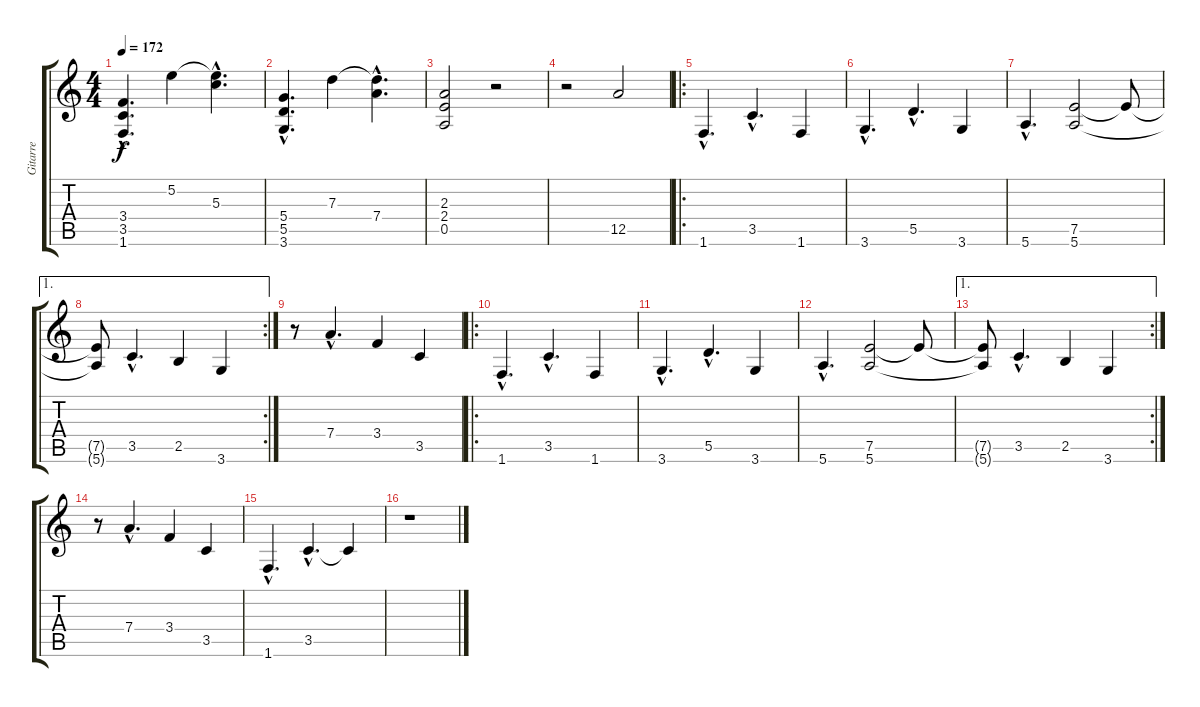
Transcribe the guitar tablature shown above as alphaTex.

\track ("Gitarre" "Gitarre") {instrument distortionguitar}
\staff {score tabs}
\tuning (E4 B3 G3 D3 A2 E2) {hide}
\ts (4 4)
\tempo 172
\clef g2
\ks c
(3.4{hac} 3.5{hac} 1.6{hac}).4{d dy f} 5.2.4 (5.2{hac t} 5.3{hac}).4{d} |
(5.4{hac} 5.5{hac} 3.6{hac}).4{d} 7.3.4 (7.3{hac t} 7.4{hac}).4{d} |
(2.3 2.4 0.5).2 r.2 |
r.2 12.5.2 |
\ro
1.6{hac}.4{d} 3.5{hac}.4{d} 1.6.4 |
3.6{hac}.4{d} 5.5{hac}.4{d} 3.6.4 |
5.6{hac}.4{d} (7.5 5.6).2 7.5{t}.8 |
\ae 1
\rc 2
(7.5{t} 5.6{t}).8 3.5{hac}.4{d} 2.5.4 3.6.4 |
r.8 7.4{hac}.4{d} 3.4.4 3.5.4 |
\ro
1.6{hac}.4{d} 3.5{hac}.4{d} 1.6.4 |
3.6{hac}.4{d} 5.5{hac}.4{d} 3.6.4 |
5.6{hac}.4{d} (7.5 5.6).2 7.5{t}.8 |
\ae 1
\rc 2
(7.5{t} 5.6{t}).8 3.5{hac}.4{d} 2.5.4 3.6.4 |
r.8 7.4{hac}.4{d} 3.4.4 3.5.4 |
1.6{hac}.4{d} 3.5{hac}.4{d} 3.5{t}.4 |
r.1
